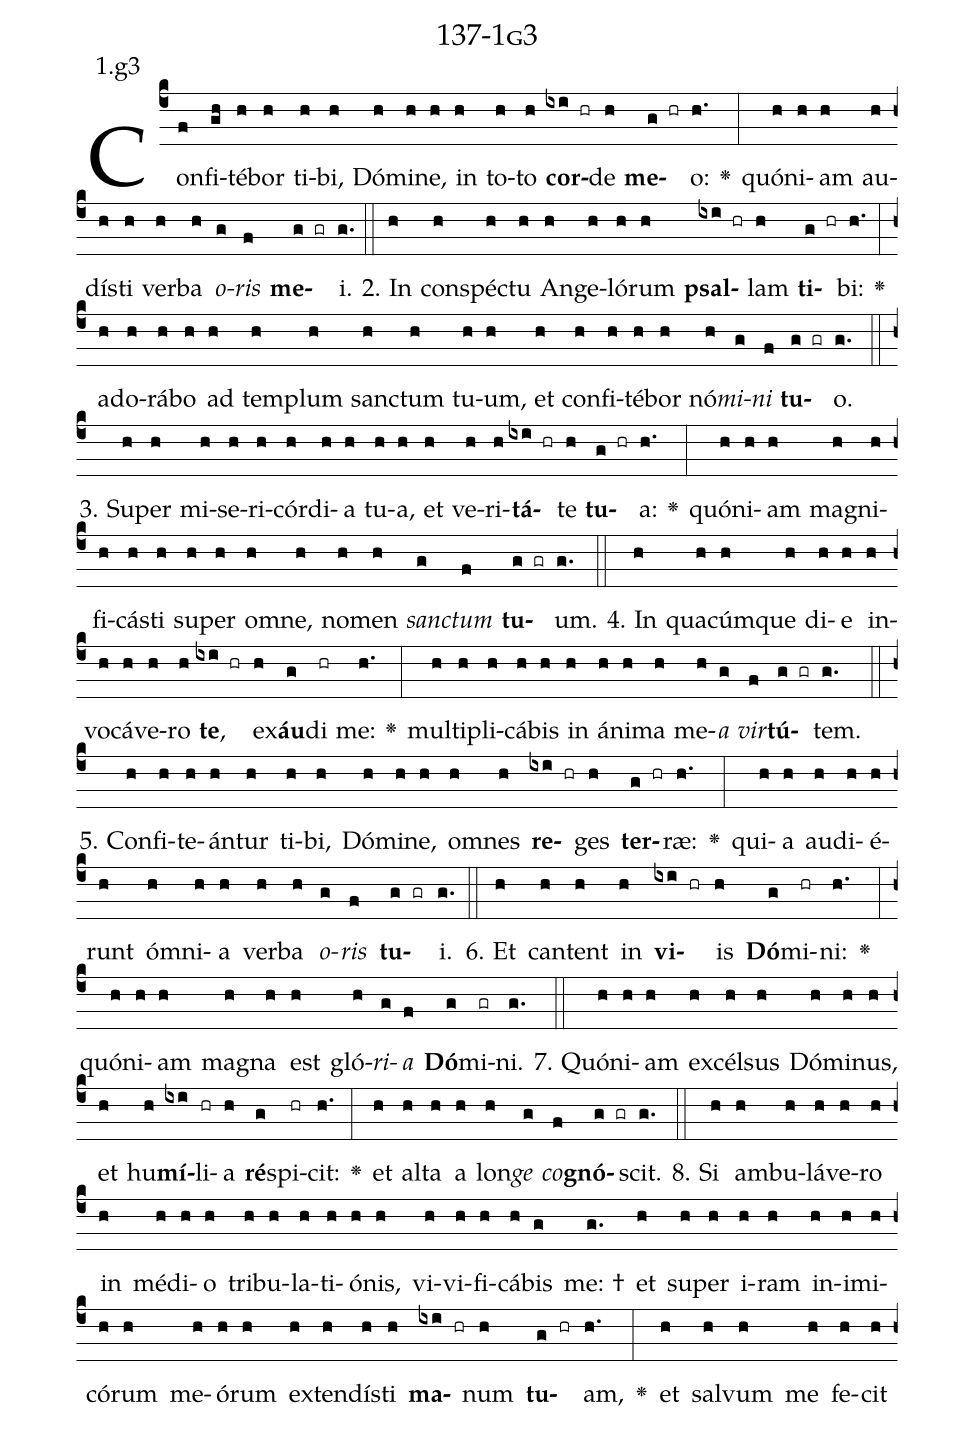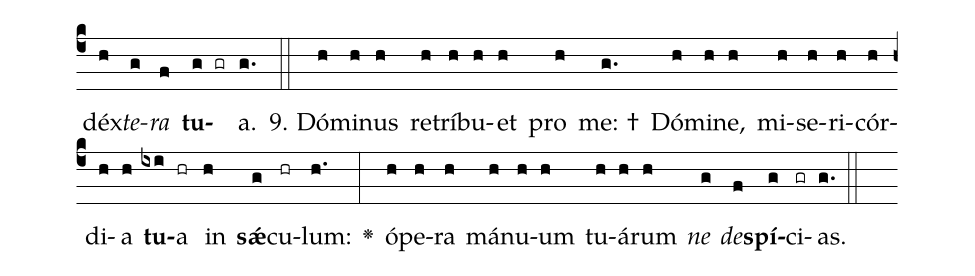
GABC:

name: 137-1g3;
annotation: 1.g3;
%%
(c4)Con(f)fi(gh)té(h)bor(h) ti(h)bi,(h) Dó(h)mi(h)ne,(h) in(h) to(h)to(h) <b>cor</b>(ixi hr)de(h) <b>me</b>(g hr)o:(h.) <v>\greheightstar</v>(:) quón(h)i(h)am(h) au(h)dís(h)ti(h) ver(h)ba(h) <i>o</i>(g)<i>ris</i>(f) <b>me</b>(g gr)i.(g.) (::)
2. In(h) con(h)spéc(h)tu(h) An(h)ge(h)ló(h)rum(h) <b>psal</b>(ixi hr)lam(h) <b>ti</b>(g hr)bi:(h.) <v>\greheightstar</v>(:) ad(h)o(h)rá(h)bo(h) ad(h) tem(h)plum(h) sanc(h)tum(h) tu(h)um,(h) et(h) con(h)fi(h)té(h)bor(h) nó(h)<i>mi</i>(g)<i>ni</i>(f) <b>tu</b>(g gr)o.(g.) (::)
3. Su(h)per(h) mi(h)se(h)ri(h)cór(h)di(h)a(h) tu(h)a,(h) et(h) ve(h)ri(h)<b>tá</b>(ixi hr)te(h) <b>tu</b>(g hr)a:(h.) <v>\greheightstar</v>(:) quón(h)i(h)am(h) ma(h)gni(h)fi(h)cás(h)ti(h) su(h)per(h) om(h)ne,(h) no(h)men(h) <i>sanc</i>(g)<i>tum</i>(f) <b>tu</b>(g gr)um.(g.) (::)
4. In(h) qua(h)cúm(h)que(h) di(h)e(h) in(h)vo(h)cá(h)ve(h)ro(h) <b>te</b>,(ixi hr) ex(h)<b>áu</b>(g)di(hr) me:(h.) <v>\greheightstar</v>(:) mul(h)ti(h)pli(h)cá(h)bis(h) in(h) á(h)ni(h)ma(h) me(h)<i>a</i>(g) <i>vir</i>(f)<b>tú</b>(g gr)tem.(g.) (::)
5. Con(h)fi(h)te(h)án(h)tur(h) ti(h)bi,(h) Dó(h)mi(h)ne,(h) om(h)nes(h) <b>re</b>(ixi hr)ges(h) <b>ter</b>(g hr)ræ:(h.) <v>\greheightstar</v>(:) qui(h)a(h) au(h)di(h)é(h)runt(h) óm(h)ni(h)a(h) ver(h)ba(h) <i>o</i>(g)<i>ris</i>(f) <b>tu</b>(g gr)i.(g.) (::)
6. Et(h) can(h)tent(h) in(h) <b>vi</b>(ixi hr)is(h) <b>Dó</b>(g)mi(hr)ni:(h.) <v>\greheightstar</v>(:) quón(h)i(h)am(h) ma(h)gna(h) est(h) gló(h)<i>ri</i>(g)<i>a</i>(f) <b>Dó</b>(g)mi(gr)ni.(g.) (::)
7. Quón(h)i(h)am(h) ex(h)cél(h)sus(h) Dó(h)mi(h)nus,(h) et(h) hu(h)<b>mí</b>(ixi)li(hr)a(h) <b>ré</b>(g)spi(hr)cit:(h.) <v>\greheightstar</v>(:) et(h) al(h)ta(h) a(h) lon(h)<i>ge</i>(g) <i>co</i>(f)<b>gnó</b>(g gr)scit.(g.) (::)
8. Si(h) am(h)bu(h)lá(h)ve(h)ro(h) in(h) mé(h)di(h)o(h) tri(h)bu(h)la(h)ti(h)ó(h)nis,(h) vi(h)vi(h)fi(h)cá(h)bis(g) me: †(g.) et(h) su(h)per(h) i(h)ram(h) in(h)i(h)mi(h)có(h)rum(h) me(h)ó(h)rum(h) ex(h)ten(h)dís(h)ti(h) <b>ma</b>(ixi hr)num(h) <b>tu</b>(g hr)am,(h.) <v>\greheightstar</v>(:) et(h) sal(h)vum(h) me(h) fe(h)cit(h) déx(h)<i>te</i>(g)<i>ra</i>(f) <b>tu</b>(g gr)a.(g.) (::)
9. Dó(h)mi(h)nus(h) re(h)trí(h)bu(h)et(h) pro(h) me: †(g.) Dó(h)mi(h)ne,(h) mi(h)se(h)ri(h)cór(h)di(h)a(h) <b>tu</b>(ixi)a(hr) in(h) <b>sǽ</b>(g)cu(hr)lum:(h.) <v>\greheightstar</v>(:) ó(h)pe(h)ra(h) má(h)nu(h)um(h) tu(h)á(h)rum(h) <i>ne</i>(g) <i>de</i>(f)<b>spí</b>(g)ci(gr)as.(g.) (::)
